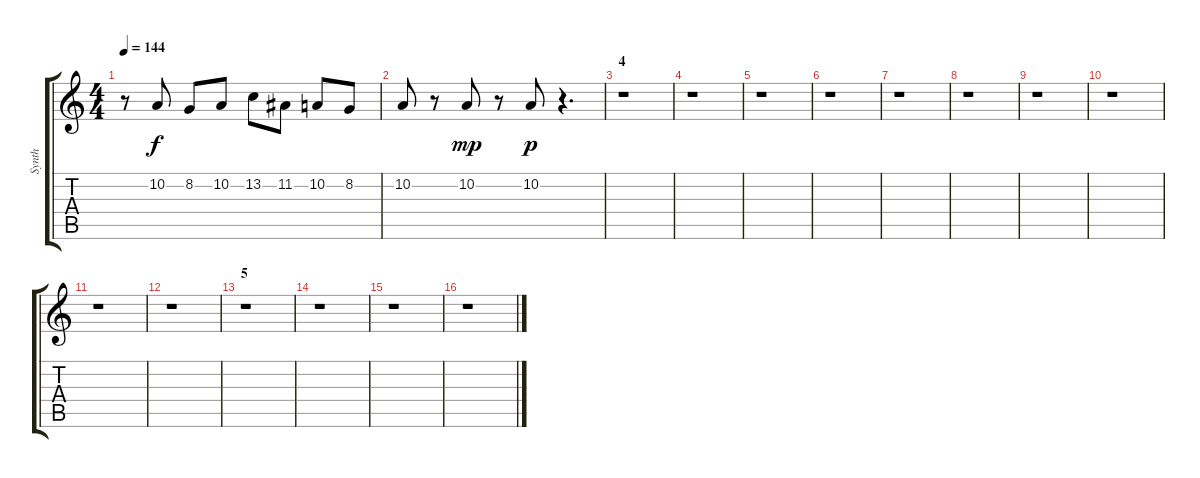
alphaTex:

\track ("Synth" "Synth") {instrument brasssection}
\staff {score tabs}
\tuning (E4 B3 G3 D3 A2 E2) {hide}
\ts (4 4)
\tempo 144
\clef g2
\ks c
r.8{dy f} 10.2.8 8.2.8 10.2.8 13.2.8 11.2.8 10.2.8 8.2.8 |
10.2.8 r.8 10.2.8{dy mp} r.8 10.2.8{dy p} r.4{d} |
\section ("" "4")
r.1 |
r.1 |
r.1 |
r.1 |
r.1 |
r.1 |
r.1 |
r.1 |
r.1 |
r.1 |
\section ("" "5")
r.1 |
r.1 |
r.1 |
r.1
